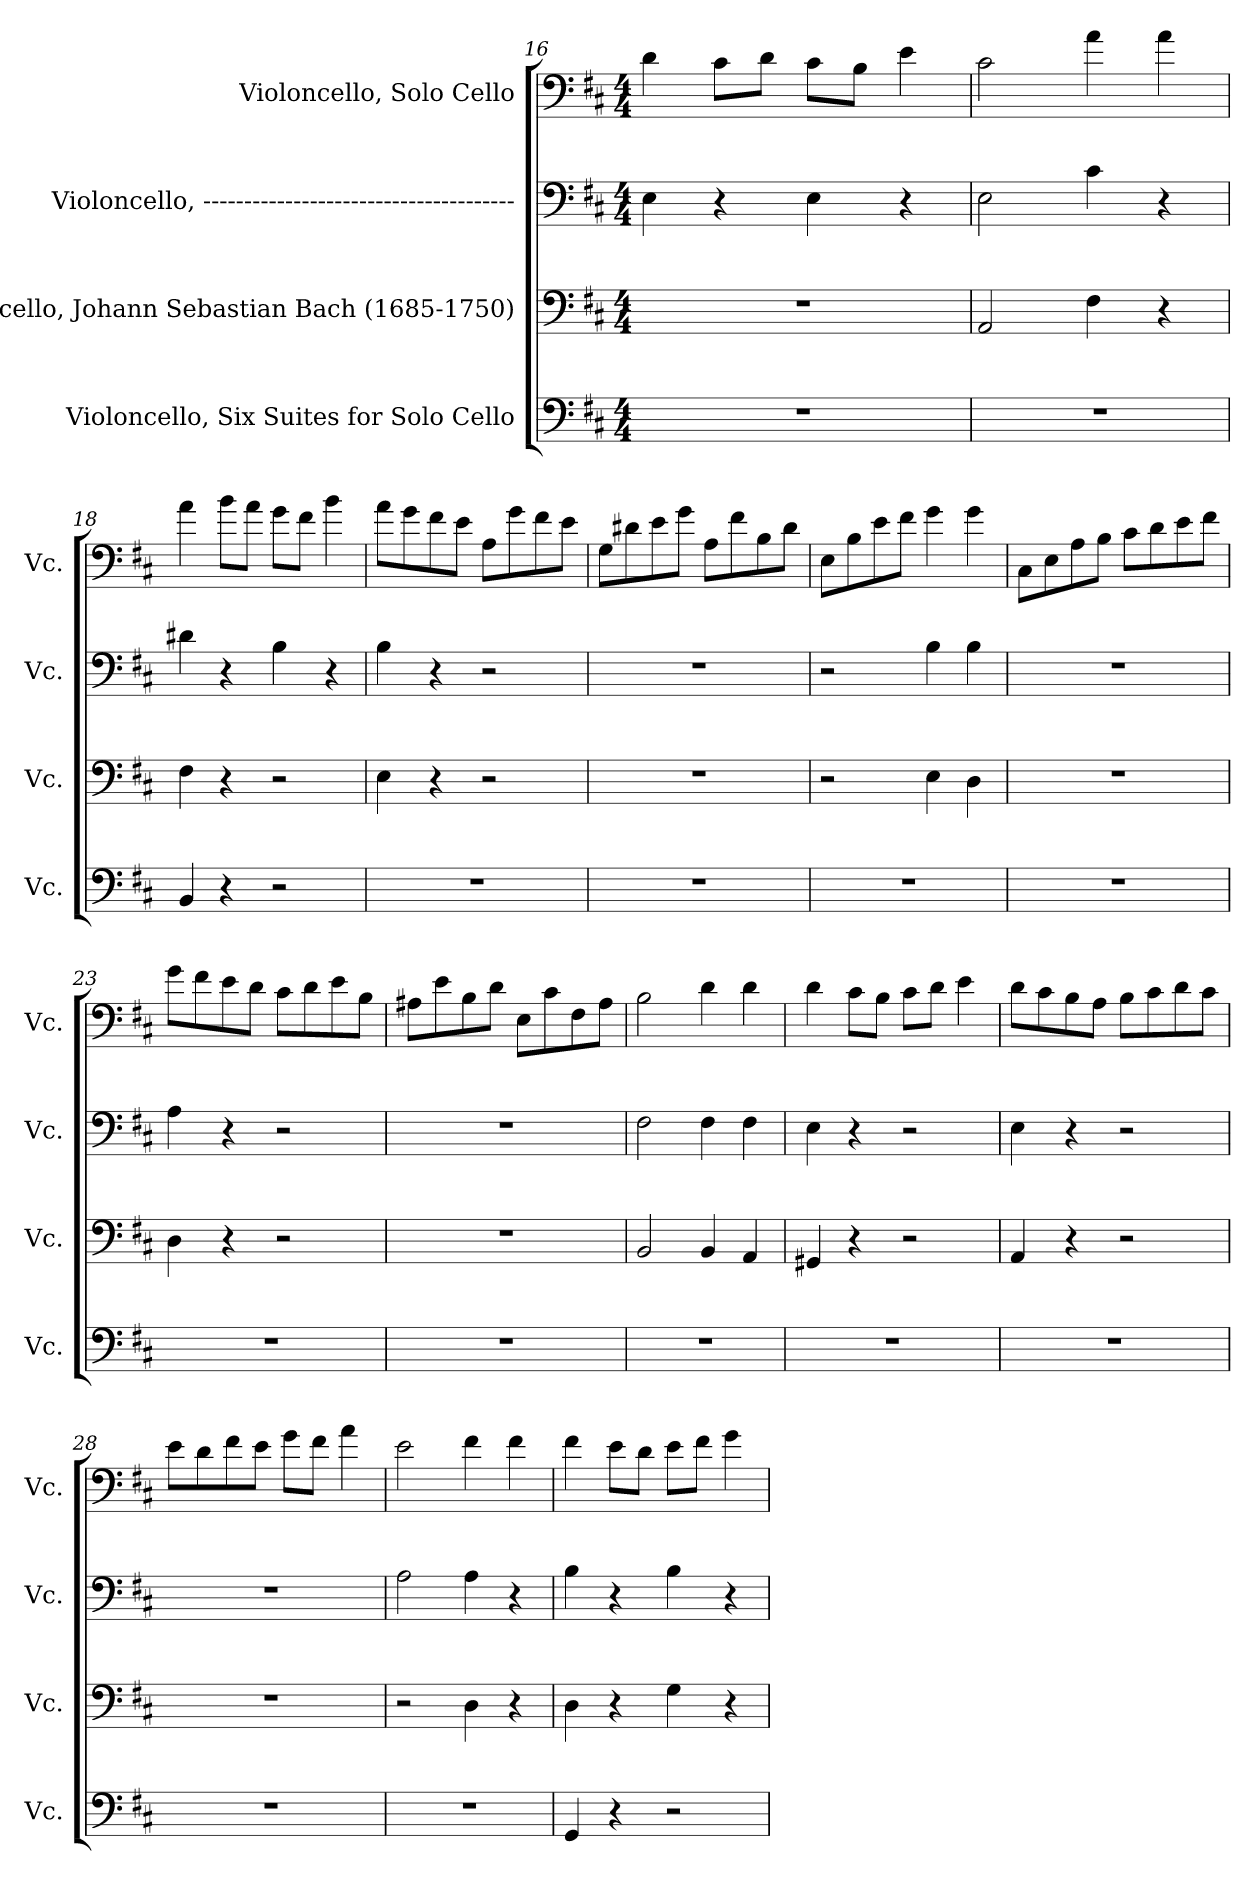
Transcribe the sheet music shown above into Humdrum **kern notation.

**kern	**kern	**kern	**kern
*part4	*part3	*part2	*part1
*staff4	*staff3	*staff2	*staff1
*I"Violoncello, Six Suites for Solo Cello	*I"Violoncello, Johann Sebastian Bach  (1685-1750)	*I"Violoncello, --------------------------------------	*I"Violoncello, Solo Cello
*I'Vc.	*I'Vc.	*I'Vc.	*I'Vc.
*clefF4	*clefF4	*clefF4	*clefF4
*k[f#c#]	*k[f#c#]	*k[f#c#]	*k[f#c#]
*M4/4	*M4/4	*M4/4	*M4/4
=16	=16	=16	=16
1r	1r	4E\	4d\
.	.	4r	8c#\L
.	.	.	8d\J
.	.	4E\	8c#\L
.	.	.	8B\J
.	.	4r	4e\
=17	=17	=17	=17
1r	2AA/	2E\	2c#\
.	4F#\	4c#\	4a\
.	4r	4r	4a\
!!LO:LB:g=z
=18	=18	=18	=18
4BB/	4F#\	4d#X\	4a\
4r	4r	4r	8b\L
.	.	.	8a\J
2r	2r	4B\	8g\L
.	.	.	8f#\J
.	.	4r	4b\
=19	=19	=19	=19
1r	4E\	4B\	8a\L
.	.	.	8g\
.	4r	4r	8f#\
.	.	.	8e\J
.	2r	2r	8A\L
.	.	.	8g\
.	.	.	8f#\
.	.	.	8e\J
=20	=20	=20	=20
1r	1r	1r	8G\L
.	.	.	8d#X\
.	.	.	8e\
.	.	.	8g\J
.	.	.	8A\L
.	.	.	8f#\
.	.	.	8B\
.	.	.	8d#\J
=21	=21	=21	=21
1r	2r	2r	8E\L
.	.	.	8B\
.	.	.	8e\
.	.	.	8f#\J
.	4E\	4B\	4g\
.	4D\	4B\	4g\
!!LO:LB:g=z
=22	=22	=22	=22
1r	1r	1r	8C#\L
.	.	.	8E\
.	.	.	8A\
.	.	.	8B\J
.	.	.	8c#\L
.	.	.	8d\
.	.	.	8e\
.	.	.	8f#\J
=23	=23	=23	=23
1r	4D\	4A\	8g\L
.	.	.	8f#\
.	4r	4r	8e\
.	.	.	8d\J
.	2r	2r	8c#\L
.	.	.	8d\
.	.	.	8e\
.	.	.	8B\J
=24	=24	=24	=24
1r	1r	1r	8A#X\L
.	.	.	8e\
.	.	.	8B\
.	.	.	8d\J
.	.	.	8E\L
.	.	.	8c#\
.	.	.	8F#\
.	.	.	8A#\J
=25	=25	=25	=25
1r	2BB/	2F#\	2B\
.	4BB/	4F#\	4d\
.	4AA/	4F#\	4d\
=26	=26	=26	=26
1r	4GG#X/	4E\	4d\
.	4r	4r	8c#\L
.	.	.	8B\J
.	2r	2r	8c#\L
.	.	.	8d\J
.	.	.	4e\
!!LO:PB:g=z
=27	=27	=27	=27
1r	4AA/	4E\	8d\L
.	.	.	8c#\
.	4r	4r	8B\
.	.	.	8A\J
.	2r	2r	8B\L
.	.	.	8c#\
.	.	.	8d\
.	.	.	8c#\J
=28	=28	=28	=28
1r	1r	1r	8e\L
.	.	.	8d\
.	.	.	8f#\
.	.	.	8e\J
.	.	.	8g\L
.	.	.	8f#\J
.	.	.	4a\
=29	=29	=29	=29
1r	2r	2A\	2e\
.	4D\	4A\	4f#\
.	4r	4r	4f#\
=30	=30	=30	=30
4GG/	4D\	4B\	4f#\
4r	4r	4r	8e\L
.	.	.	8d\J
2r	4G\	4B\	8e\L
.	.	.	8f#\J
.	4r	4r	4g\
=	=	=	=
*-	*-	*-	*-
